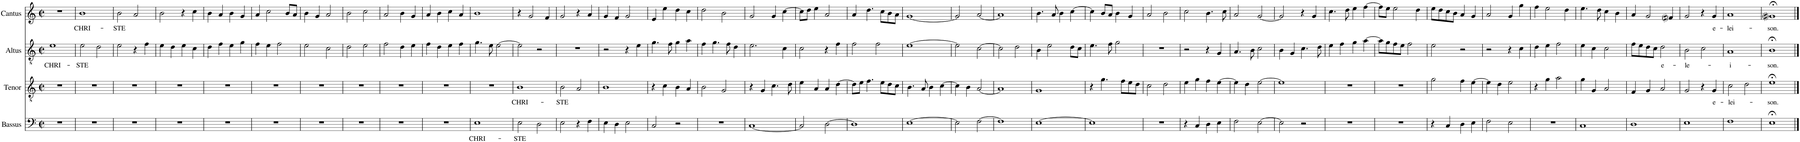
**kern	**text	**kern	**text	**kern	**text	**kern	**text
*part4	*part4	*part3	*part3	*part2	*part2	*part1	*part1
*staff4	*staff4	*staff3	*staff3	*staff2	*staff2	*staff1	*staff1
*I"Bassus	*	*I"Tenor	*	*I"Altus	*	*I"Cantus	*
*I'B.	*	*I'T.	*	*I'A.	*	*I'C.	*
*clefF4	*	*clefGv2	*	*clefGv2	*	*clefG2	*
*k[]	*	*k[]	*	*k[]	*	*k[]	*
*M2/2	*	*M2/2	*	*M2/2	*	*M2/2	*
*met(c|)	*	*met(c|)	*	*met(c|)	*	*met(c|)	*
=1	=1	=1	=1	=1	=1	=1	=1
!	!	!	!	!	!LO:LY:b	!	!
1r	.	1r	.	1e	CHRI-	1r	.
=2	=2	=2	=2	=2	=2	=2	=2
!	!	!	!	!	!LO:LY:b	!	!LO:LY:b
1r	.	1r	.	2e\	-STE	1b	CHRI-
.	.	.	.	2d\	.	.	.
=3	=3	=3	=3	=3	=3	=3	=3
!	!	!	!	!	!	!	!LO:LY:b
1r	.	1r	.	2e\	.	2b\	-STE
.	.	.	.	4r	.	2a/	.
.	.	.	.	4f\	.	.	.
=4	=4	=4	=4	=4	=4	=4	=4
1r	.	1r	.	4e\	.	2b\	.
.	.	.	.	4d\	.	.	.
.	.	.	.	4e\	.	4r	.
.	.	.	.	4c\	.	4cc\	.
=5	=5	=5	=5	=5	=5	=5	=5
1r	.	1r	.	4d\	.	4b\	.
.	.	.	.	4f\	.	4a/	.
.	.	.	.	4e\	.	4b\	.
.	.	.	.	4g\	.	4g/	.
=6	=6	=6	=6	=6	=6	=6	=6
1r	.	1r	.	4f\	.	4a/	.
.	.	.	.	4e\	.	2cc\	.
.	.	.	.	2f\	.	.	.
.	.	.	.	.	.	8b/L	.
.	.	.	.	.	.	8a/J	.
=7	=7	=7	=7	=7	=7	=7	=7
1r	.	1r	.	2e\	.	4b\	.
.	.	.	.	.	.	4g/	.
.	.	.	.	2c\	.	2a/	.
=8	=8	=8	=8	=8	=8	=8	=8
1r	.	1r	.	2d\	.	2b\	.
.	.	.	.	2e\	.	2cc\	.
=9	=9	=9	=9	=9	=9	=9	=9
1r	.	1r	.	2f\	.	2a/	.
.	.	.	.	4d\	.	4b\	.
.	.	.	.	4e\	.	4g/	.
=10	=10	=10	=10	=10	=10	=10	=10
1r	.	1r	.	4f\	.	4a/	.
.	.	.	.	4d\	.	4b\	.
.	.	.	.	4e\	.	4cc\	.
.	.	.	.	4f\	.	4a/	.
=11	=11	=11	=11	=11	=11	=11	=11
!	!LO:LY:b	!	!	!	!	!	!
1E	CHRI-	1r	.	4.g\	.	1b	.
.	.	.	.	8e\	.	.	.
.	.	.	.	[2e\	.	.	.
=12	=12	=12	=12	=12	=12	=12	=12
!	!LO:LY:b	!	!LO:LY:b	!	!	!	!
2E\	-STE	1B	CHRI-	2e\]	.	4r	.
.	.	.	.	.	.	2g/	.
2D\	.	.	.	2r	.	.	.
.	.	.	.	.	.	4f/	.
=13	=13	=13	=13	=13	=13	=13	=13
!	!	!	!LO:LY:b	!	!	!	!
2E\	.	2B\	-STE	1r	.	2g/	.
4r	.	2A/	.	.	.	4r	.
4F\	.	.	.	.	.	4a/	.
=14	=14	=14	=14	=14	=14	=14	=14
4E\	.	1B	.	2r	.	4g/	.
4D\	.	.	.	.	.	4f/	.
2E\	.	.	.	4r	.	2g/	.
.	.	.	.	4e\	.	.	.
=15	=15	=15	=15	=15	=15	=15	=15
2C/	.	4r	.	4.g\	.	4e/	.
.	.	4c\	.	.	.	4ee\	.
.	.	.	.	8f\	.	.	.
2r	.	4B\	.	4g\	.	4dd\	.
.	.	4A/	.	4a\	.	4cc\	.
=16	=16	=16	=16	=16	=16	=16	=16
1r	.	2B\	.	4f\	.	2dd\	.
.	.	.	.	4.g\	.	.	.
.	.	2G/	.	.	.	2b\	.
.	.	.	.	8f\	.	.	.
.	.	.	.	4d\	.	.	.
=17	=17	=17	=17	=17	=17	=17	=17
[1C	.	4r	.	2.e\	.	2g/	.
.	.	4G/	.	.	.	.	.
.	.	4.c\	.	.	.	4g/	.
.	.	.	.	4c\	.	[4cc\	.
.	.	8d\	.	.	.	.	.
=18	=18	=18	=18	=18	=18	=18	=18
2C/]	.	4e\	.	2c\	.	8cc\L]	.
.	.	.	.	.	.	8dd\J	.
.	.	4A/	.	.	.	4ee\	.
[2D\	.	4A/	.	4r	.	2a/	.
.	.	[4d\	.	4f\	.	.	.
=19	=19	=19	=19	=19	=19	=19	=19
1D]	.	8d\L]	.	2f\	.	4a/	.
.	.	8e\J	.	.	.	.	.
.	.	4.f\	.	.	.	4.dd\	.
.	.	.	.	2f\	.	.	.
.	.	8e\L	.	.	.	8cc\L	.
.	.	8d\	.	.	.	8b\	.
.	.	8c\J	.	.	.	8a\J	.
=20	=20	=20	=20	=20	=20	=20	=20
[1E	.	4.B\	.	[1e	.	[1g	.
.	.	8A/	.	.	.	.	.
.	.	4B\	.	.	.	.	.
.	.	[4c\	.	.	.	.	.
=21	=21	=21	=21	=21	=21	=21	=21
2E\]	.	4c\]	.	2e\]	.	2g/]	.
.	.	4B\	.	.	.	.	.
[2F\	.	[2A/	.	[2c\	.	[2a/	.
=22	=22	=22	=22	=22	=22	=22	=22
1F]	.	1A]	.	2c\]	.	1a]	.
.	.	.	.	2d\	.	.	.
=23	=23	=23	=23	=23	=23	=23	=23
[1E	.	1G	.	4B\	.	4.b\	.
.	.	.	.	2e\	.	.	.
.	.	.	.	.	.	8a/	.
.	.	.	.	.	.	4b\	.
.	.	.	.	8d\L	.	[4cc\	.
.	.	.	.	8c\J	.	.	.
=24	=24	=24	=24	=24	=24	=24	=24
1E]	.	4r	.	4.e\	.	4cc\]	.
.	.	4.g\	.	.	.	8b/L	.
.	.	.	.	8f\	.	8a/J	.
.	.	.	.	2g\	.	4b\	.
.	.	8f\L	.	.	.	.	.
.	.	8e\	.	.	.	4g/	.
.	.	8d\J	.	.	.	.	.
=25	=25	=25	=25	=25	=25	=25	=25
1r	.	2c\	.	1r	.	2a/	.
.	.	2d\	.	.	.	2b\	.
=26	=26	=26	=26	=26	=26	=26	=26
4r	.	4e\	.	2r	.	2cc\	.
4C/	.	4g\	.	.	.	.	.
4D\	.	4f\	.	4r	.	4.b\	.
4E\	.	[4e\	.	4G/	.	.	.
.	.	.	.	.	.	8cc\	.
=27	=27	=27	=27	=27	=27	=27	=27
2F\	.	4e\]	.	4.A/	.	2a/	.
.	.	4d\	.	.	.	.	.
.	.	.	.	8B\	.	.	.
[2E\	.	[2e\	.	2c\	.	[2g/	.
=28	=28	=28	=28	=28	=28	=28	=28
2E\]	.	1e]	.	4B\	.	2g/]	.
.	.	.	.	4G/	.	.	.
2r	.	.	.	4.c\	.	4r	.
.	.	.	.	.	.	4g/	.
.	.	.	.	8d\	.	.	.
=29	=29	=29	=29	=29	=29	=29	=29
1r	.	1r	.	4e\	.	4.cc\	.
.	.	.	.	4f\	.	.	.
.	.	.	.	.	.	8dd\	.
.	.	.	.	4g\	.	4ee\	.
.	.	.	.	[4a\	.	[4ff\	.
=30	=30	=30	=30	=30	=30	=30	=30
1r	.	1r	.	8a\L]	.	8ff\L]	.
.	.	.	.	8g\	.	8ee\J	.
.	.	.	.	8f\	.	2ee\	.
.	.	.	.	8e\J	.	.	.
.	.	.	.	2f\	.	.	.
.	.	.	.	.	.	4dd\	.
=31	=31	=31	=31	=31	=31	=31	=31
4r	.	2g\	.	2e\	.	8ee\L	.
.	.	.	.	.	.	8dd\	.
4C/	.	.	.	.	.	8cc\	.
.	.	.	.	.	.	8b\J	.
4D\	.	4f\	.	2r	.	4a/	.
4E\	.	[4e\	.	.	.	4g/	.
=32	=32	=32	=32	=32	=32	=32	=32
2F\	.	4e\]	.	2r	.	2a/	.
.	.	4d\	.	.	.	.	.
2E\	.	2e\	.	4r	.	4g/	.
.	.	.	.	4c\	.	4gg\	.
=33	=33	=33	=33	=33	=33	=33	=33
1r	.	4r	.	4d\	.	4ff\	.
.	.	4g\	.	4e\	.	2ee\	.
.	.	2a\	.	2f\	.	.	.
.	.	.	.	.	.	4dd\	.
=34	=34	=34	=34	=34	=34	=34	=34
1C	.	4g\	.	4e\	.	4.ee\	.
.	.	4G/	.	4c\	.	.	.
.	.	.	.	.	.	8dd\	.
.	.	2A/	.	2c\	.	4cc\	.
.	.	.	.	.	.	4b\	.
=35	=35	=35	=35	=35	=35	=35	=35
1D	.	4F/	.	8f\L	.	4a/	.
.	.	.	.	8e\	.	.	.
.	.	4G/	.	8d\	.	2g/	.
.	.	.	.	8c\J	.	.	.
!	!	!	!	!	!LO:LY:b	!	!
.	.	2A/	.	2d\	e-	.	.
.	.	.	.	.	.	4f#i/	.
=36	=36	=36	=36	=36	=36	=36	=36
!	!	!	!	!	!LO:LY:b	!	!
1E	.	2G/	.	2B\	-le-	2g/	.
.	.	4r	.	2c\	.	4r	.
!	!	!	!LO:LY:b	!	!	!	!LO:LY:b
.	.	4G/	e-	.	.	4g/	e-
=37	=37	=37	=37	=37	=37	=37	=37
!	!	!	!LO:LY:b	!	!LO:LY:b	!	!LO:LY:b
1F	.	2c\	-lei-	1A	-i-	1a	-lei-
.	.	2d\	.	.	.	.	.
=38	=38	=38	=38	=38	=38	=38	=38
!	!	!	!LO:LY:b	!	!LO:LY:b	!	!LO:LY:b
1E;<	.	1e;<	-son.	1B;<	-son.	1g#i;<	-son.
==	==	==	==	==	==	==	==
*-	*-	*-	*-	*-	*-	*-	*-
